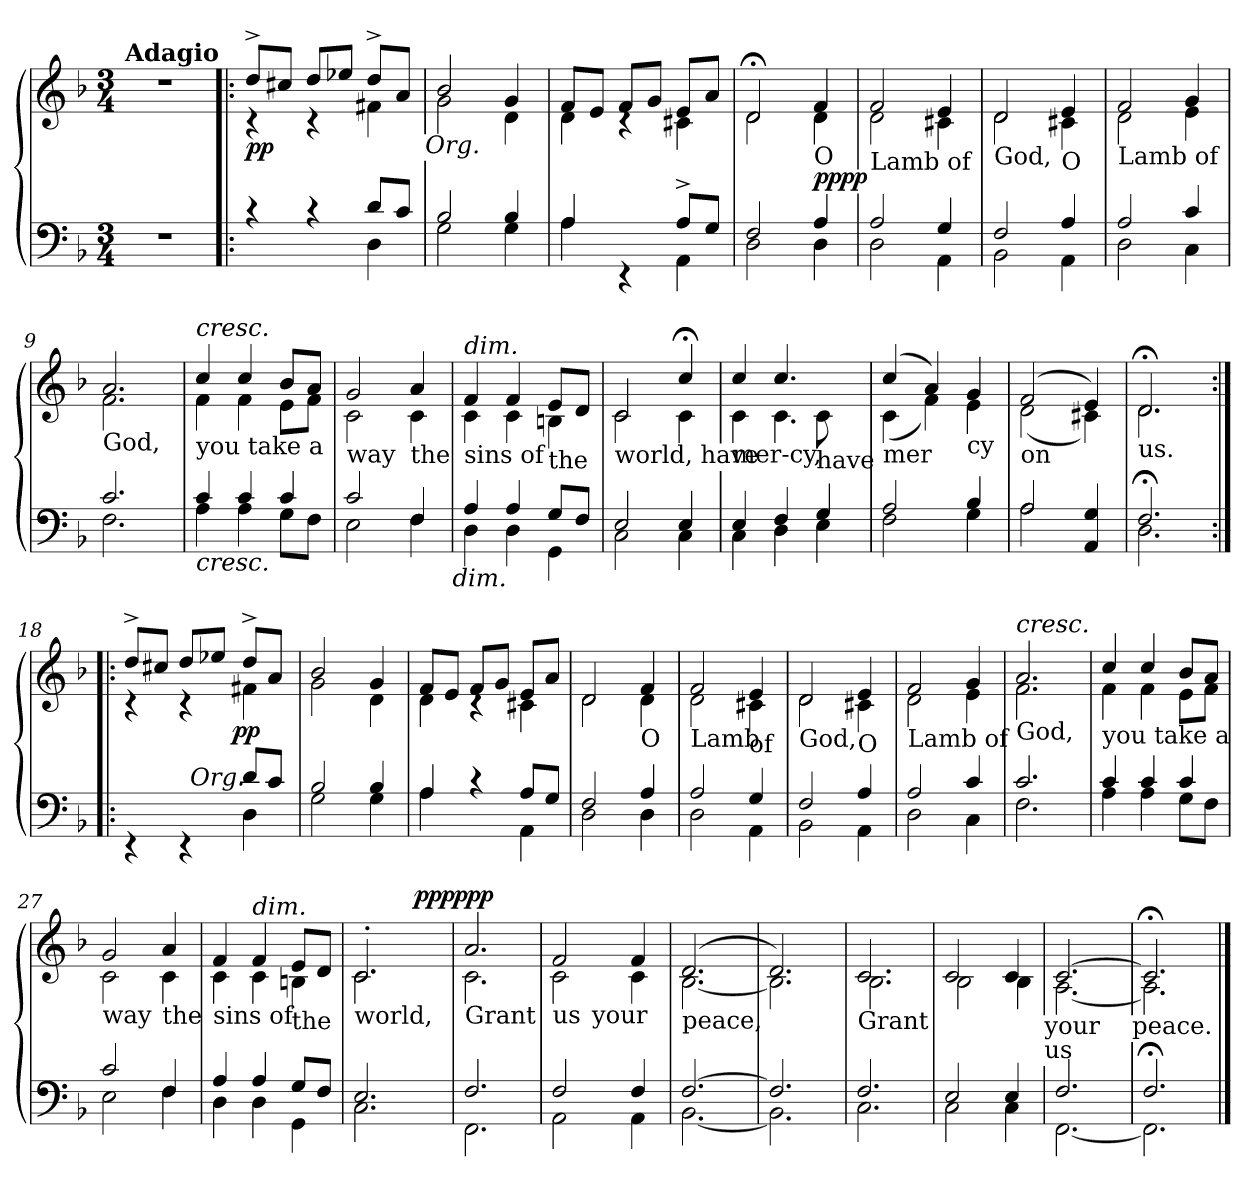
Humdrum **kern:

**kern	**kern	**dynam
*part1	*part1	*part1
*staff2	*staff1	*staff1/2
*clefF4	*clefG2	*
*k[b-]	*k[b-]	*
*F:	*F:	*
*M3/4	*M3/4	*
=1	=1	=1
!	!LO:TX:a:B:t=Adagio	!
2.r	2.r	.
=2!|:	=2!|:	=2!|:
*^	*^	*
!	!	!	!	!LO:DY:b
4rc	2ryy	8dd^>/L	4rc	pp
.	.	8cc#X/J	.	.
4rc	.	8dd/L	4rc	.
.	.	8ee-X/J	.	.
8d/L	4D\	8dd^>/L	4f#X\	.
8c/J	.	8a/J	.	.
!	!	!LO:TX:b:i:t=Org.	!	!
=3	=3	=3	=3	=3
2B-/	2G\	2b-/	2g\	.
4B-/	4G\	4g/	4d\	.
=4	=4	=4	=4	=4
4A/	4A\	8f/L	4d\	.
.	.	8e/J	.	.
4ryy	4rEE	8f/L	4rB	.
.	.	8g/J	.	.
8A^>/L	4AA\	8e/L	4c#X\	.
8G/J	.	8a/J	.	.
=5	=5	=5	=5	=5
2F/	2D\	2d;</	2d\	.
!	!	!LO:TX:b:t=O	!	!
!	!	!	!	!LO:DY:a=2
!	!	!	!	!LO:DY:n=1:a
4A/	4D\	4f/	4d\	pp pp
=6	=6	=6	=6	=6
!	!	!LO:TX:b:t=Lamb of	!	!
2A/	2D\	2f/	2d\	.
4G/	4AA\	4e/	4c#X\	.
=7	=7	=7	=7	=7
!	!	!LO:TX:b:t=God,	!	!
2F/	2BB-\	2d/	2d\	.
!	!	!LO:TX:b:t=O	!	!
4A/	4AA\	4e/	4c#X\	.
=8	=8	=8	=8	=8
!	!	!LO:TX:b:t=Lamb of	!	!
2A/	2D\	2f/	2d\	.
4c/	4C\	4g/	4e\	.
=9	=9	=9	=9	=9
!	!	!LO:TX:b:t=God,	!	!
2.c/	2.F\	2.a/	2.f\	.
!!LO:LB:g=z	!!
=10	=10	=10	=10	=10
!	!	!LO:TX:a:i:t=cresc.	!	!
!	!	!LO:TX:b:t=you take a	!	!
!LO:TX:b:i:t=cresc.	!	!	!	!
4c/	4A\	4cc/	4f\	.
4c/	4A\	4cc/	4f\	.
4c/	8G\L	8b-/L	8e\L	.
.	8F\J	8a/J	8f\J	.
=11	=11	=11	=11	=11
!	!	!LO:TX:b:t=way	!	!
2c/	2E\	2g/	2c\	.
!	!	!LO:TX:b:t=the	!	!
4F/	4F\	4a/	4c\	.
!	!LO:TX:b:i:t=dim.	!	!	!
=12	=12	=12	=12	=12
!	!	!LO:TX:a:i:t=dim.	!	!
!	!	!LO:TX:b:t=sins of	!	!
4A/	4D\	4f/	4c\	.
4A/	4D\	4f/	4c\	.
!	!	!LO:TX:b:t=the	!	!
8G/L	4GG\	8e/L	4Bn\	.
8F/J	.	8d/J	.	.
=13	=13	=13	=13	=13
!	!	!LO:TX:b:t=world, have	!	!
2E/	2C\	2c/	2c\	.
4E/	4C\	4cc;</	4c\	.
=14	=14	=14	=14	=14
*	*	*^	*^	*
!	!	!LO:TX:b:t=mer-cy,	!	!	!	!
4C\	4E/	4cc/	4c\	4ryy	2ryy	.
4D\	4F/	4.c\	4.ryy	4.cc/	.	.
!	!	!	!	!	!LO:TX:b:t=have	!
4G/	4E\	.	.	.	8c\	.
.	.	8ryy	8ryy	8ryy	8ryy	.
=15	=15	=15	=15	=15	=15	=15
!	!	!LO:TX:b:t=mer	!	!	!	!
*	*	*	*v	*v	*v	*
2A/	2F\	(4cc/	(<4c\	.
.	.	4a/)	4f\)	.
!	!	!LO:TX:b:t=cy	!	!
4B-/	4G\	4g/	4e\	.
=16	=16	=16	=16	=16
!	!	!LO:TX:b:t=on	!	!
2A/	2A\	(2f/	(<2d\	.
4AA/ 4G/	4ryy	4e/)	4c#X\)	.
=17	=17	=17	=17	=17
!	!	!LO:TX:b:t=us.	!	!
2.F;</	2.D\	2.d;</	2.d\	.
!!LO:LB:g=z	!!
=18:|!|:	=18:|!|:	=18:|!|:	=18:|!|:	=18:|!|:
*^	*^	*	*	*
2ryy	4rEE	4...ryy	4ryy	8dd^>/L	4rc	.
.	.	.	.	8cc#X/J	.	.
.	4rEE	.	32ryy	8dd/L	4rc	.
!	!	!	!LO:TX:a:i:t=Org.	!	!	!
.	.	.	4...ryy	.	.	.
.	.	.	.	8ee-X/J	.	.
!	!	!	!	!	!	!LO:DY:a=2
.	.	4ryy	.	.	.	pp
8d/L	4D\	.	.	8dd^>/L	4f#X\	.
8c/J	.	.	.	8a/J	.	.
.	.	32ryy	.	.	.	.
*	*v	*v	*v	*	*	*
=19	=19	=19	=19	=19
2B-/	2G\	2b-/	2g\	.
4B-/	4G\	4g/	4d\	.
=20	=20	=20	=20	=20
4A/	4A\	8f/L	4d\	.
.	.	8e/J	.	.
4rc	4ryy	8f/L	4rB	.
.	.	8g/J	.	.
8A/L	4AA\	8e/L	4c#X\	.
8G/J	.	8a/J	.	.
=21	=21	=21	=21	=21
2F/	2D\	2d/	2d\	.
!	!	!LO:TX:b:t=O	!	!
4A/	4D\	4f/	4d\	.
=22	=22	=22	=22	=22
!	!	!LO:TX:b:t=Lamb	!	!
2A/	2D\	2f/	2d\	.
!	!	!LO:TX:b:t=of	!	!
4G/	4AA\	4e/	4c#X\	.
=23	=23	=23	=23	=23
!	!	!LO:TX:b:t=God,	!	!
2F/	2BB-\	2d/	2d\	.
!	!	!LO:TX:b:t=O	!	!
4A/	4AA\	4e/	4c#X\	.
=24	=24	=24	=24	=24
!	!	!LO:TX:b:t=Lamb of	!	!
2A/	2D\	2f/	2d\	.
4c/	4C\	4g/	4e\	.
=25	=25	=25	=25	=25
!	!	!LO:TX:a:i:t=cresc.	!	!
!	!	!LO:TX:b:t=God,	!	!
2.c/	2.F\	2.a/	2.f\	.
!!LO:LB:g=z	!!
=26	=26	=26	=26	=26
!	!	!LO:TX:b:t=you take a	!	!
4c/	4A\	4cc/	4f\	.
4c/	4A\	4cc/	4f\	.
4c/	8G\L	8b-/L	8e\L	.
.	8F\J	8a/J	8f\J	.
=27	=27	=27	=27	=27
!	!	!LO:TX:b:t=way	!	!
2c/	2E\	2g/	2c\	.
!	!	!LO:TX:b:t=the	!	!
4F/	4F\	4a/	4c\	.
=28	=28	=28	=28	=28
!	!	!LO:TX:b:t=sins of	!	!
4A/	4D\	4f/	4c\	.
!	!	!LO:TX:a:i:t=dim.	!	!
4A/	4D\	4f/	4c\	.
!	!	!LO:TX:b:t=the	!	!
8G/L	4GG\	8e/L	4Bn\	.
8F/J	.	8d/J	.	.
=29	=29	=29	=29	=29
*	*^	*	*^	*
!	!	!	!LO:TX:b:t=world,	!	!	!
2.E/	2.C\	2ryy	2.c'>/	2.c\	2ryy	.
!	!	!	!	!	!	!LO:DY:b=2
!	!	!	!	!	!	!LO:DY:n=1:a
.	.	4ryy	.	.	4ryy	ppp ppp
=30	=30	=30	=30	=30	=30	=30
!	!	!	!LO:TX:b:t=Grant	!	!	!
*	*v	*v	*	*	*	*
*	*	*	*v	*v	*
2.F/	2.FF\	2.a/	2.c\	.
=31	=31	=31	=31	=31
!	!	!LO:TX:b:t=us	!	!
*	*	*	*^	*
2F/	2AA\	2f/	2c\	4ryy	.
!	!	!	!	!LO:TX:b:t=your	!
.	.	.	.	2ryy	.
4F/	4AA\	4f/	4c\	.	.
=32	=32	=32	=32	=32	=32
!	!	!LO:TX:b:t=peace,	!	!	!
*	*	*	*v	*v	*
[>2.F/	[<2.BB-\	(2.d/	[<2.B-\	.
=33	=33	=33	=33	=33
2.F/]	2.BB-\]	2.d/)	2.B-\]	.
=34	=34	=34	=34	=34
!	!	!LO:TX:b:t=Grant	!	!
2.F/	2.C\	2.c/	2.B-\	.
!!LO:LB:g=z	!!
=35	=35	=35	=35	=35
2E/	2C\	2c/	2B-\	.
4E/	4C\	4c/	4B-\	.
!	!	!	!LO:TX:b:t=your	!
!	!	!	!LO:TX:b:t=us	!
=36	=36	=36	=36	=36
2.F/	[<2.FF\	[>2.c/	[<2.A\	.
!	!	!	!LO:TX:b:t=peace.	!
=37	=37	=37	=37	=37
2.F;</	2.FF\]	2.c;</]	2.A\]	.
*v	*v	*	*	*
*	*v	*v	*
==	==	==
*-	*-	*-
